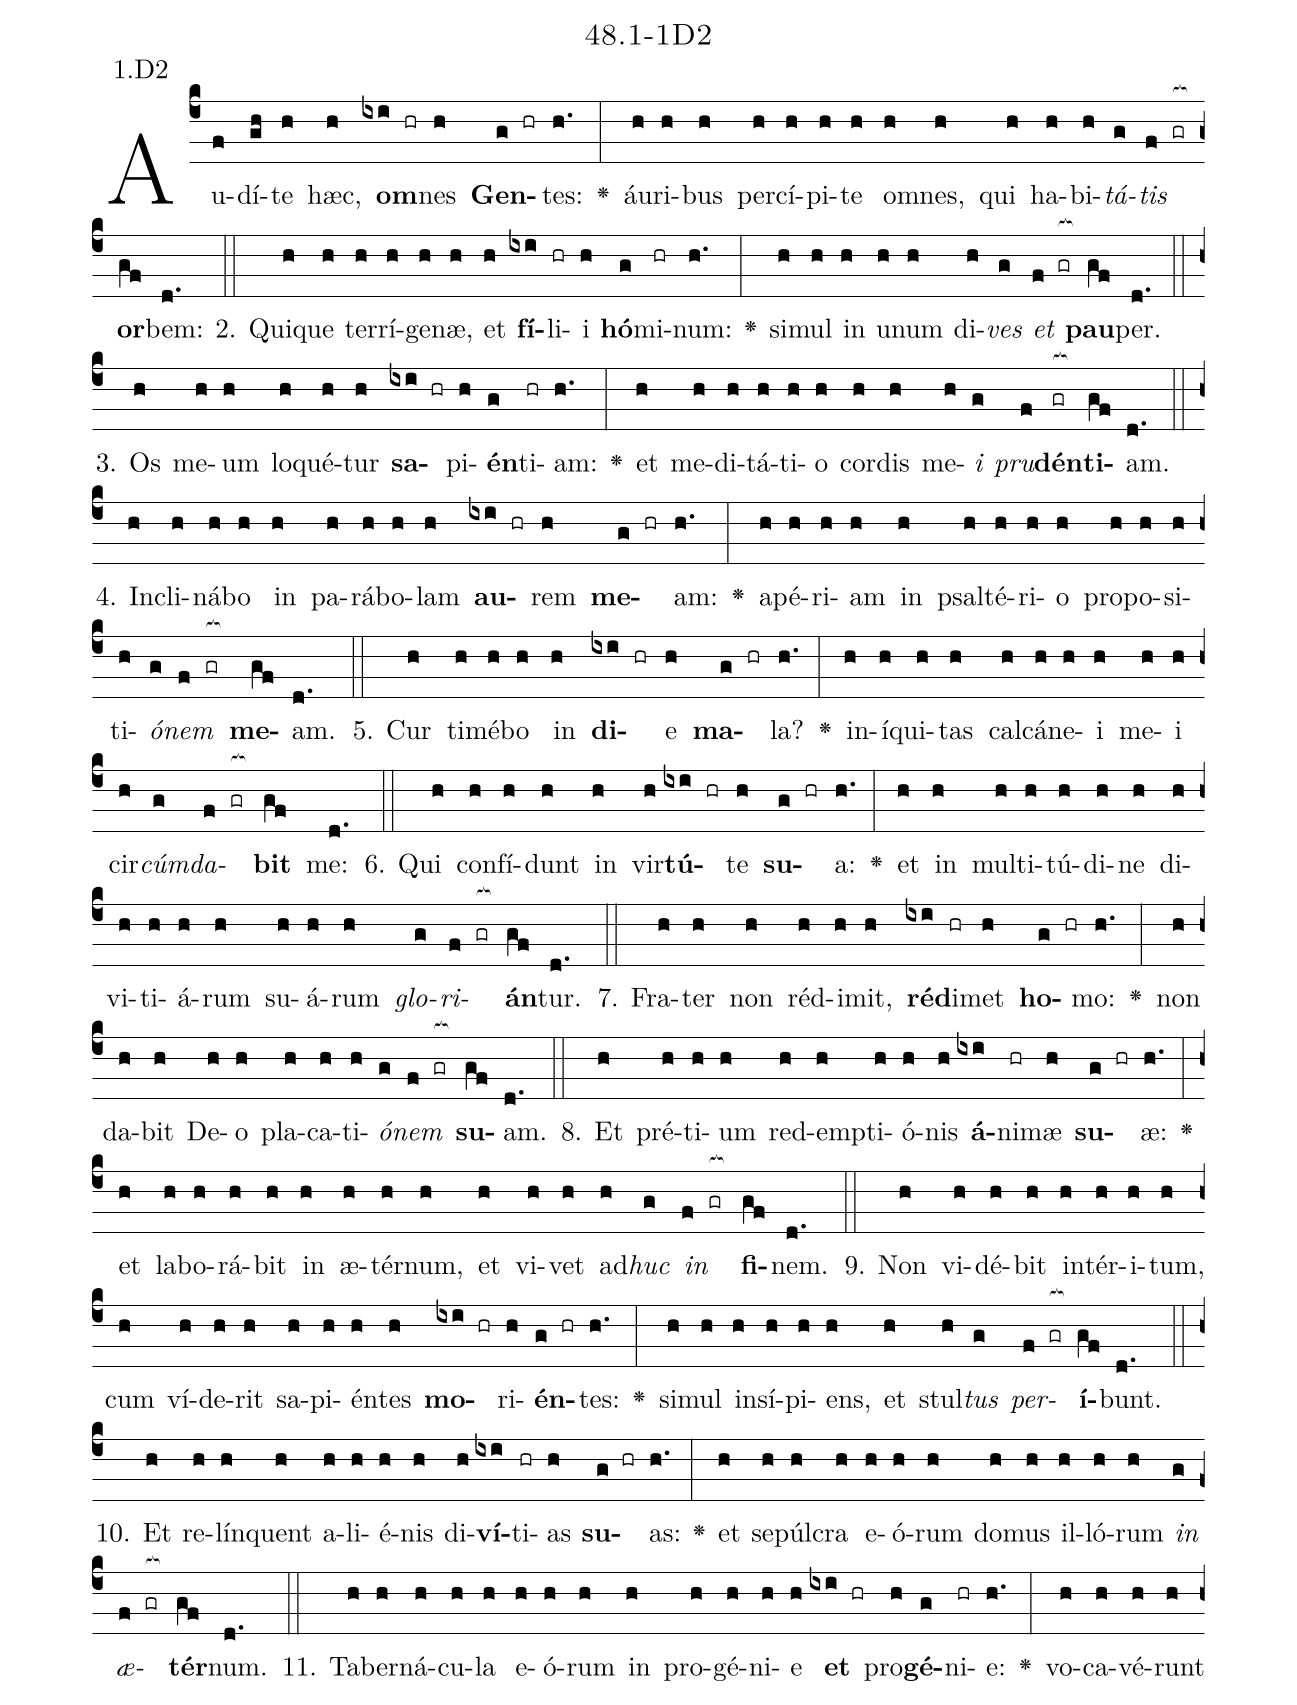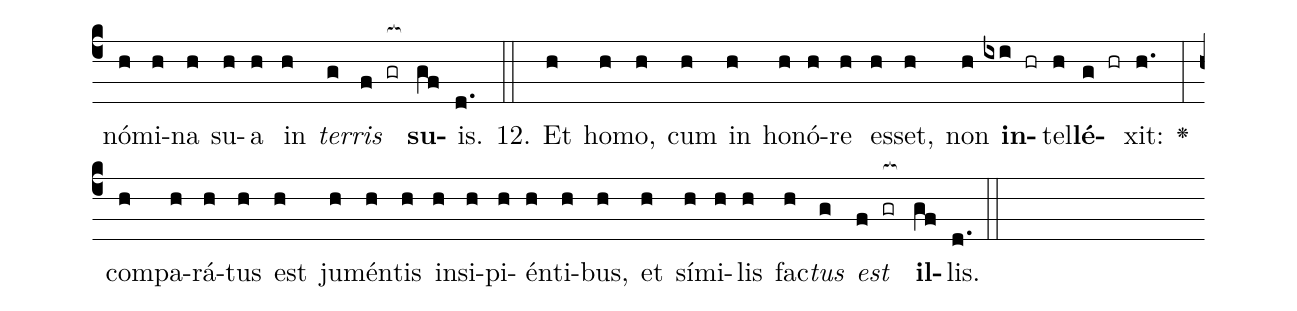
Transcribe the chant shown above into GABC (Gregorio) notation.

name: 48.1-1D2;
annotation: 1.D2;
%%
(c4)Au(f)dí(gh)te(h) hæc,(h) <b>om</b>(ixi hr)nes(h) <b>Gen</b>(g hr)tes:(h.) <v>\greheightstar</v>(:) áu(h)ri(h)bus(h) per(h)cí(h)pi(h)te(h) om(h)nes,(h) qui(h) ha(h)bi(h)<i>tá</i>(g)<i>tis</i>(f gr[ocb:1{]) <b>or</b>(gf[ocb:0}])bem:(d.) (::)
2. Qui(h)que(h) ter(h)rí(h)ge(h)næ,(h) et(h) <b>fí</b>(ixi)li(hr)i(h) <b>hó</b>(g)mi(hr)num:(h.) <v>\greheightstar</v>(:) si(h)mul(h) in(h) u(h)num(h) di(h)<i>ves</i>(g) <i>et</i>(f gr[ocb:1{]) <b>pau</b>(gf[ocb:0}])per.(d.) (::)
3. Os(h) me(h)um(h) lo(h)qué(h)tur(h) <b>sa</b>(ixi hr)pi(h)<b>én</b>(g)ti(hr)am:(h.) <v>\greheightstar</v>(:) et(h) me(h)di(h)tá(h)ti(h)o(h) cor(h)dis(h) me(h)<i>i</i>(g) <i>pru</i>(f)<b>dén</b>(gr[ocb:1{])<b>ti</b>(gf[ocb:0}])am.(d.) (::)
4. In(h)cli(h)ná(h)bo(h) in(h) pa(h)rá(h)bo(h)lam(h) <b>au</b>(ixi hr)rem(h) <b>me</b>(g hr)am:(h.) <v>\greheightstar</v>(:) a(h)pé(h)ri(h)am(h) in(h) psal(h)té(h)ri(h)o(h) pro(h)po(h)si(h)ti(h)<i>ó</i>(g)<i>nem</i>(f gr[ocb:1{]) <b>me</b>(gf[ocb:0}])am.(d.) (::)
5. Cur(h) ti(h)mé(h)bo(h) in(h) <b>di</b>(ixi hr)e(h) <b>ma</b>(g hr)la?(h.) <v>\greheightstar</v>(:) in(h)í(h)qui(h)tas(h) cal(h)cá(h)ne(h)i(h) me(h)i(h) cir(h)<i>cúm</i>(g)<i>da</i>(f gr[ocb:1{])<b>bit</b>(gf[ocb:0}]) me:(d.) (::)
6. Qui(h) con(h)fí(h)dunt(h) in(h) vir(h)<b>tú</b>(ixi hr)te(h) <b>su</b>(g hr)a:(h.) <v>\greheightstar</v>(:) et(h) in(h) mul(h)ti(h)tú(h)di(h)ne(h) di(h)vi(h)ti(h)á(h)rum(h) su(h)á(h)rum(h) <i>glo</i>(g)<i>ri</i>(f gr[ocb:1{])<b>án</b>(gf[ocb:0}])tur.(d.) (::)
7. Fra(h)ter(h) non(h) réd(h)i(h)mit,(h) <b>réd</b>(ixi)i(hr)met(h) <b>ho</b>(g hr)mo:(h.) <v>\greheightstar</v>(:) non(h) da(h)bit(h) De(h)o(h) pla(h)ca(h)ti(h)<i>ó</i>(g)<i>nem</i>(f gr[ocb:1{]) <b>su</b>(gf[ocb:0}])am.(d.) (::)
8. Et(h) pré(h)ti(h)um(h) red(h)emp(h)ti(h)ó(h)nis(h) <b>á</b>(ixi)ni(hr)mæ(h) <b>su</b>(g hr)æ:(h.) <v>\greheightstar</v>(:) et(h) la(h)bo(h)rá(h)bit(h) in(h) æ(h)tér(h)num,(h) et(h) vi(h)vet(h) ad(h)<i>huc</i>(g) <i>in</i>(f gr[ocb:1{]) <b>fi</b>(gf[ocb:0}])nem.(d.) (::)
9. Non(h) vi(h)dé(h)bit(h) in(h)tér(h)i(h)tum,(h) cum(h) ví(h)de(h)rit(h) sa(h)pi(h)én(h)tes(h) <b>mo</b>(ixi hr)ri(h)<b>én</b>(g hr)tes:(h.) <v>\greheightstar</v>(:) si(h)mul(h) in(h)sí(h)pi(h)ens,(h) et(h) stul(h)<i>tus</i>(g) <i>per</i>(f gr[ocb:1{])<b>í</b>(gf[ocb:0}])bunt.(d.) (::)
10. Et(h) re(h)lín(h)quent(h) a(h)li(h)é(h)nis(h) di(h)<b>ví</b>(ixi)ti(hr)as(h) <b>su</b>(g hr)as:(h.) <v>\greheightstar</v>(:) et(h) se(h)púl(h)cra(h) e(h)ó(h)rum(h) do(h)mus(h) il(h)ló(h)rum(h) <i>in</i>(g) <i>æ</i>(f gr[ocb:1{])<b>tér</b>(gf[ocb:0}])num.(d.) (::)
11. Ta(h)ber(h)ná(h)cu(h)la(h) e(h)ó(h)rum(h) in(h) pro(h)gé(h)ni(h)e(h) <b>et</b>(ixi hr) pro(h)<b>gé</b>(g)ni(hr)e:(h.) <v>\greheightstar</v>(:) vo(h)ca(h)vé(h)runt(h) nó(h)mi(h)na(h) su(h)a(h) in(h) <i>ter</i>(g)<i>ris</i>(f gr[ocb:1{]) <b>su</b>(gf[ocb:0}])is.(d.) (::)
12. Et(h) ho(h)mo,(h) cum(h) in(h) ho(h)nó(h)re(h) es(h)set,(h) non(h) <b>in</b>(ixi hr)tel(h)<b>lé</b>(g hr)xit:(h.) <v>\greheightstar</v>(:) com(h)pa(h)rá(h)tus(h) est(h) ju(h)mén(h)tis(h) in(h)si(h)pi(h)én(h)ti(h)bus,(h) et(h) sí(h)mi(h)lis(h) fac(h)<i>tus</i>(g) <i>est</i>(f gr[ocb:1{]) <b>il</b>(gf[ocb:0}])lis.(d.) (::)
